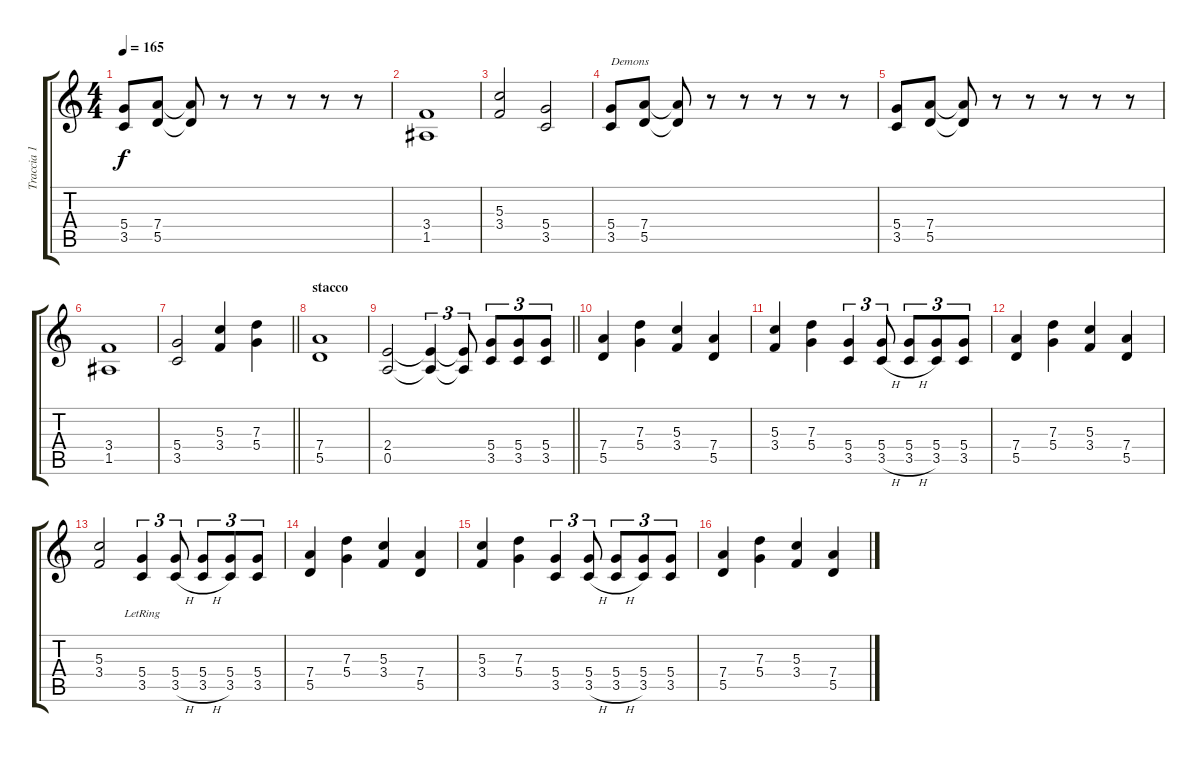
\track ("Traccia 1" "Traccia 1") {instrument distortionguitar}
\staff {score tabs}
\tuning (E4 B3 G3 D3 A2 E2) {hide}
\ts (4 4)
\tempo 165
\clef g2
\ks c
(5.4 3.5).8{dy f} (7.4 5.5).8 (7.4{t} 5.5{t}).8 r.8 r.8 r.8 r.8 r.8 |
(3.4 1.5).1 |
(5.3 3.4).2 (5.4 3.5).2 |
(5.4 3.5).8{txt "Demons"} (7.4 5.5).8 (7.4{t} 5.5{t}).8 r.8 r.8 r.8 r.8 r.8 |
(5.4 3.5).8 (7.4 5.5).8 (7.4{t} 5.5{t}).8 r.8 r.8 r.8 r.8 r.8 |
(3.4 1.5).1 |
\barLineRight lightlight
(5.4 3.5).2 (5.3 3.4).4 (7.3 5.4).4 |
\section ("" "stacco")
(7.4 5.5).1 |
\barLineRight lightlight
(2.4 0.5).2 (2.4{t} 0.5{t}).4{tu (3 2)} (2.4{t} 0.5{t}).8{tu (3 2)} (5.4 3.5).8{tu (3 2)} (5.4 3.5).8{tu (3 2)} (5.4 3.5).8{tu (3 2)} |
\section ("" "")
(7.4 5.5).4 (7.3 5.4).4 (5.3 3.4).4 (7.4 5.5).4 |
(5.3 3.4).4 (7.3 5.4).4 (5.4 3.5).4{tu (3 2)} (5.4 3.5{h}).8{tu (3 2)} (5.4 3.5{h}).8{tu (3 2)} (5.4 3.5).8{tu (3 2)} (5.4 3.5).8{tu (3 2)} |
(7.4 5.5).4 (7.3 5.4).4 (5.3 3.4).4 (7.4 5.5).4 |
(5.3 3.4).2 (5.4{lr} 3.5).4{tu (3 2)} (5.4 3.5{h}).8{tu (3 2)} (5.4 3.5{h}).8{tu (3 2)} (5.4 3.5).8{tu (3 2)} (5.4 3.5).8{tu (3 2)} |
(7.4 5.5).4 (7.3 5.4).4 (5.3 3.4).4 (7.4 5.5).4 |
(5.3 3.4).4 (7.3 5.4).4 (5.4 3.5).4{tu (3 2)} (5.4 3.5{h}).8{tu (3 2)} (5.4 3.5{h}).8{tu (3 2)} (5.4 3.5).8{tu (3 2)} (5.4 3.5).8{tu (3 2)} |
(7.4 5.5).4 (7.3 5.4).4 (5.3 3.4).4 (7.4 5.5).4
